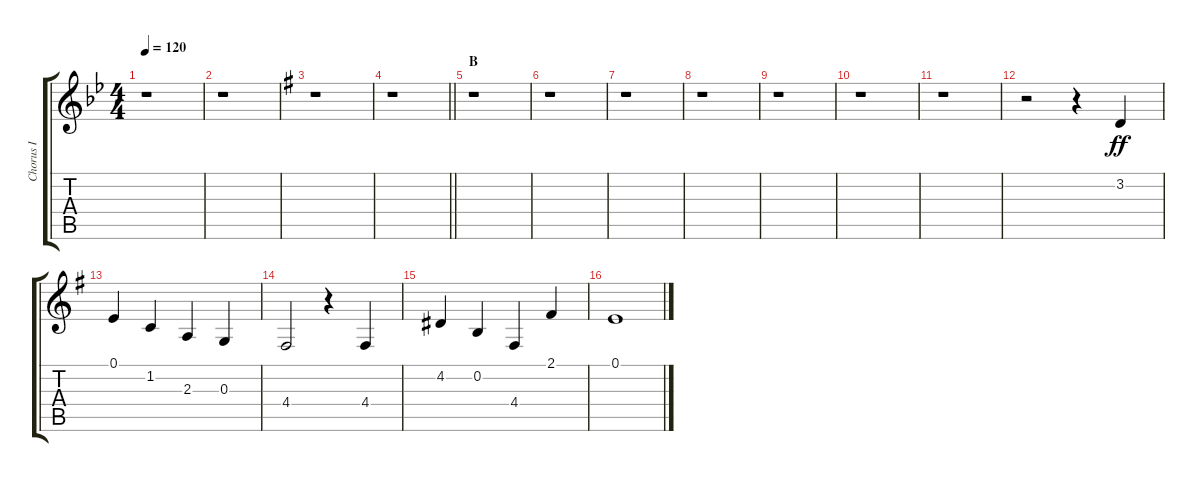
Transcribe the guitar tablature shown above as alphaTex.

\track ("Chorus I" "Chorus I") {instrument voiceoohs}
\staff {score tabs}
\tuning (E4 B3 G3 D3 A2 E2) {hide}
\ts (4 4)
\tempo 120
\clef g2
\ks bb
r.1{dy ff} |
r.1 |
\ks g
r.1 |
\barLineRight lightlight
r.1 |
\section ("" "B")
r.1 |
r.1 |
r.1 |
r.1 |
r.1 |
r.1 |
r.1 |
r.2 r.4 3.2.4 |
0.1.4 1.2.4 2.3.4 0.3.4 |
4.4.2 r.4 4.4.4 |
4.2.4 0.2.4 4.4.4 2.1.4 |
0.1.1
